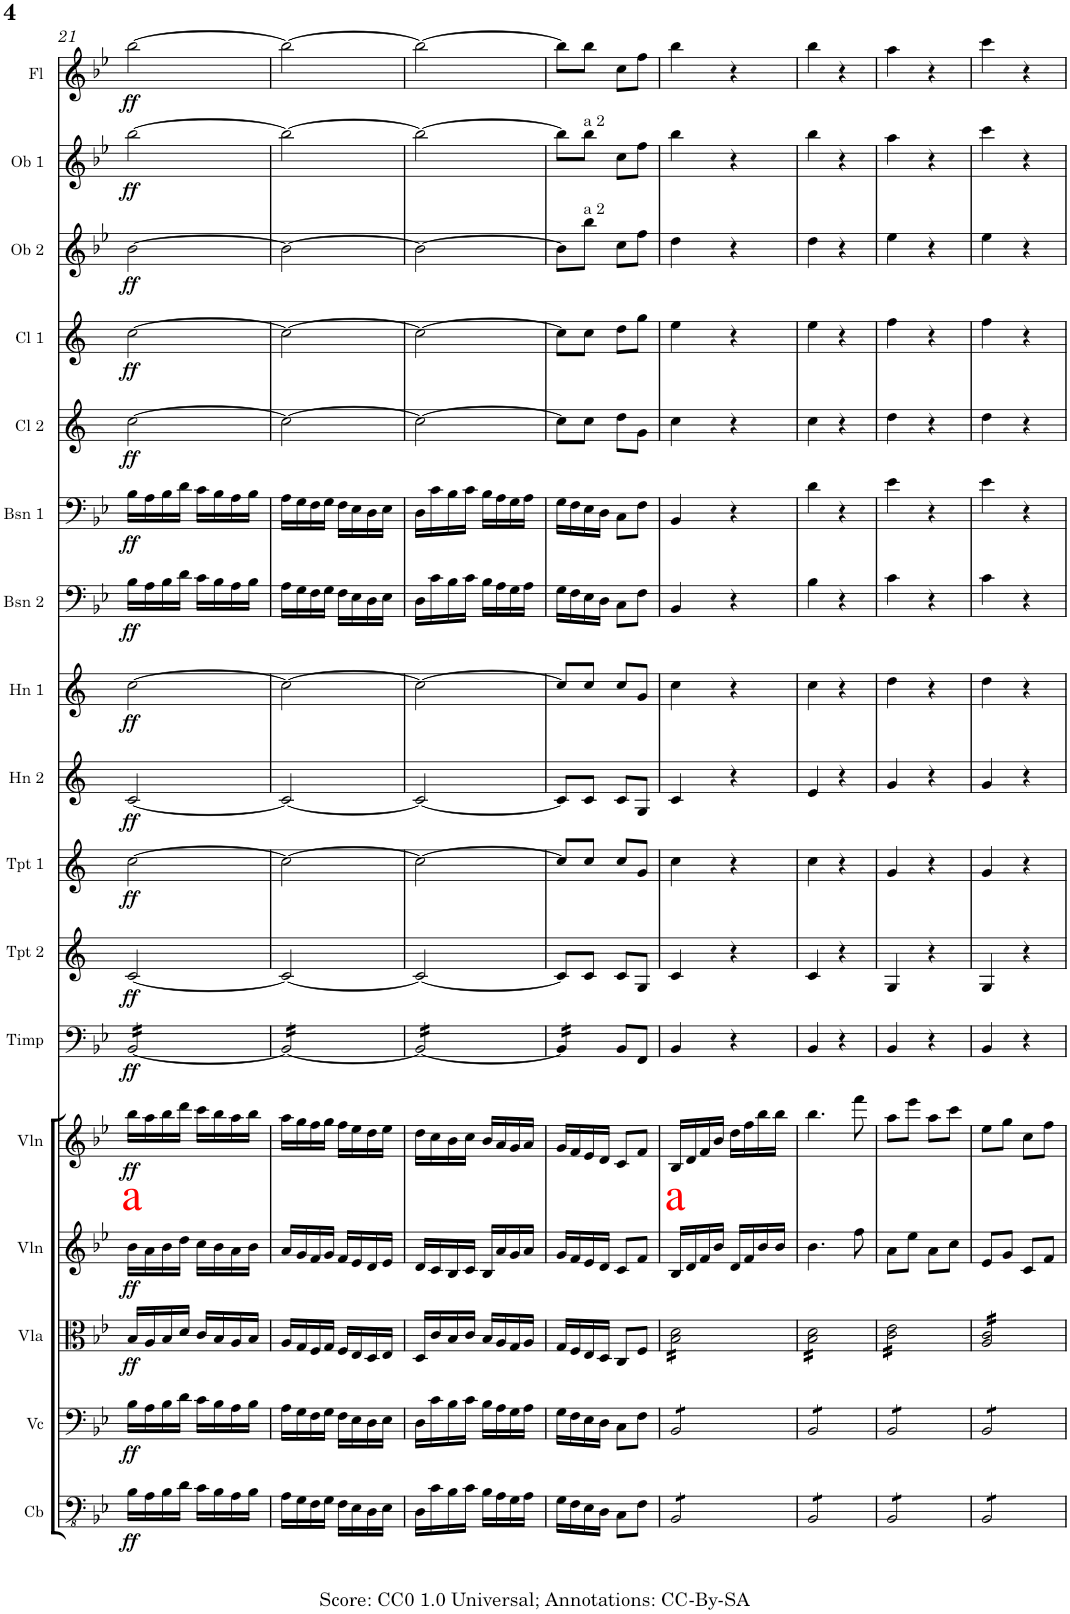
**kern	**dynam	**kern	**dynam	**kern	**dynam	**kern	**dynam	**kern	**text	**dynam	**kern	**dynam	**kern	**dynam	**kern	**dynam	**kern	**dynam	**kern	**dynam	**kern	**dynam	**kern	**dynam	**kern	**dynam	**kern	**dynam	**kern	**dynam	**kern	**dynam	**kern	**dynam
*part17	*part17	*part16	*part16	*part15	*part15	*part14	*part14	*part13	*part13	*part13	*part12	*part12	*part11	*part11	*part10	*part10	*part9	*part9	*part8	*part8	*part7	*part7	*part6	*part6	*part5	*part5	*part4	*part4	*part3	*part3	*part2	*part2	*part1	*part1
*staff17	*staff17	*staff16	*staff16	*staff15	*staff15	*staff14	*staff14	*staff13	*staff13	*staff13	*staff12	*staff12	*staff11	*staff11	*staff10	*staff10	*staff9	*staff9	*staff8	*staff8	*staff7	*staff7	*staff6	*staff6	*staff5	*staff5	*staff4	*staff4	*staff3	*staff3	*staff2	*staff2	*staff1	*staff1
*I"Contrabass	*	*I"Violoncello	*	*I"Viola	*	*I"Violin	*	*I"Violin	*	*	*I"Timpani	*	*I"Bb Trumpet 2	*	*I"Bb Trumpet 1	*	*I"Bb (basso) Horn 2	*	*I"Bb (basso) Horn 1	*	*I"Bassoon 2	*	*I"Bassoon 1	*	*I"Bb Clarinet 2	*	*I"Bb Clarinet 1	*	*I"Oboe 2	*	*I"Oboe 1	*	*I"Flute	*
*I'Cb	*	*I'Vc	*	*I'Vla	*	*I'Vln	*	*I'Vln	*	*	*I'Timp	*	*I'Tpt 2	*	*I'Tpt 1	*	*I'Hn 2	*	*I'Hn 1	*	*I'Bsn 2	*	*I'Bsn 1	*	*I'Cl 2	*	*I'Cl 1	*	*I'Ob 2	*	*I'Ob 1	*	*I'Fl	*
!!LO:PB:g=z
*clefFv4	*	*clefF4	*	*clefC3	*	*clefG2	*	*clefG2	*	*	*clefF4	*	*clefG2	*	*clefG2	*	*clefG2	*	*clefG2	*	*clefF4	*	*clefF4	*	*clefG2	*	*clefG2	*	*clefG2	*	*clefG2	*	*clefG2	*
*	*	*	*	*	*	*	*	*	*	*	*	*	*Trd1c2	*	*Trd1c2	*	*Trd8c14	*	*Trd8c14	*	*	*	*	*	*Trd1c2	*	*Trd1c2	*	*	*	*	*	*	*
*k[b-e-]	*	*k[b-e-]	*	*k[b-e-]	*	*k[b-e-]	*	*k[b-e-]	*	*	*k[b-e-]	*	*k[]	*	*k[]	*	*k[]	*	*k[]	*	*k[b-e-]	*	*k[b-e-]	*	*k[]	*	*k[]	*	*k[b-e-]	*	*k[b-e-]	*	*k[b-e-]	*
*M2/4	*	*M2/4	*	*M2/4	*	*M2/4	*	*M2/4	*	*	*M2/4	*	*M2/4	*	*M2/4	*	*M2/4	*	*M2/4	*	*M2/4	*	*M2/4	*	*M2/4	*	*M2/4	*	*M2/4	*	*M2/4	*	*M2/4	*
=21	=21	=21	=21	=21	=21	=21	=21	=21	=21	=21	=21	=21	=21	=21	=21	=21	=21	=21	=21	=21	=21	=21	=21	=21	=21	=21	=21	=21	=21	=21	=21	=21	=21	=21
!	!LO:DY:b	!	!LO:DY:b	!	!LO:DY:b	!	!LO:DY:b	!	!LO:LY:b:color=#FF0000	!LO:DY:b	!	!LO:DY:b	!	!LO:DY:b	!	!LO:DY:b	!	!LO:DY:b	!	!LO:DY:b	!	!LO:DY:b	!	!LO:DY:b	!	!LO:DY:b	!	!LO:DY:b	!	!LO:DY:b	!	!LO:DY:b	!	!LO:DY:b
*	*	*	*	*	*	*	*	*	*	*	*tremolo	*	*	*	*	*	*	*	*	*	*	*	*	*	*	*	*	*	*	*	*	*	*	*
16BB-\LL	ff	16B-\LL	ff	16B-/LL	ff	16b-\LL	ff	16bb-\LL	a	ff	[16BB-/LL	ff	[2c/	ff	[2cc\	ff	[2c/	ff	[2cc\	ff	16B-\LL	ff	16B-\LL	ff	[2cc\	ff	[2cc\	ff	[2b-\	ff	[2bb-\	ff	[2bb-\	ff
16AA\	.	16A\	.	16A/	.	16a\	.	16aa\	.	.	16BB-/	.	.	.	.	.	.	.	.	.	16A\	.	16A\	.	.	.	.	.	.	.	.	.	.	.
16BB-\	.	16B-\	.	16B-/	.	16b-\	.	16bb-\	.	.	16BB-/	.	.	.	.	.	.	.	.	.	16B-\	.	16B-\	.	.	.	.	.	.	.	.	.	.	.
16D\JJ	.	16d\JJ	.	16d/JJ	.	16dd\JJ	.	16ddd\JJ	.	.	16BB-/	.	.	.	.	.	.	.	.	.	16d\JJ	.	16d\JJ	.	.	.	.	.	.	.	.	.	.	.
16C\LL	.	16c\LL	.	16c/LL	.	16cc\LL	.	16ccc\LL	.	.	16BB-/	.	.	.	.	.	.	.	.	.	16c\LL	.	16c\LL	.	.	.	.	.	.	.	.	.	.	.
16BB-\	.	16B-\	.	16B-/	.	16b-\	.	16bb-\	.	.	16BB-/	.	.	.	.	.	.	.	.	.	16B-\	.	16B-\	.	.	.	.	.	.	.	.	.	.	.
16AA\	.	16A\	.	16A/	.	16a\	.	16aa\	.	.	16BB-/	.	.	.	.	.	.	.	.	.	16A\	.	16A\	.	.	.	.	.	.	.	.	.	.	.
16BB-\JJ	.	16B-\JJ	.	16B-/JJ	.	16b-\JJ	.	16bb-\JJ	.	.	16BB-/JJ	.	.	.	.	.	.	.	.	.	16B-\JJ	.	16B-\JJ	.	.	.	.	.	.	.	.	.	.	.
=22	=22	=22	=22	=22	=22	=22	=22	=22	=22	=22	=22	=22	=22	=22	=22	=22	=22	=22	=22	=22	=22	=22	=22	=22	=22	=22	=22	=22	=22	=22	=22	=22	=22	=22
16AA\LL	.	16A\LL	.	16A/LL	.	16a/LL	.	16aa\LL	.	.	16BB-/LL	.	2c/_	.	2cc\_	.	2c/_	.	2cc\_	.	16A\LL	.	16A\LL	.	2cc\_	.	2cc\_	.	2b-\_	.	2bb-\_	.	2bb-\_	.
16GG\	.	16G\	.	16G/	.	16g/	.	16gg\	.	.	16BB-/	.	.	.	.	.	.	.	.	.	16G\	.	16G\	.	.	.	.	.	.	.	.	.	.	.
16FF\	.	16F\	.	16F/	.	16f/	.	16ff\	.	.	16BB-/	.	.	.	.	.	.	.	.	.	16F\	.	16F\	.	.	.	.	.	.	.	.	.	.	.
16GG\JJ	.	16G\JJ	.	16G/JJ	.	16g/JJ	.	16gg\JJ	.	.	16BB-/	.	.	.	.	.	.	.	.	.	16G\JJ	.	16G\JJ	.	.	.	.	.	.	.	.	.	.	.
16FF\LL	.	16F\LL	.	16F/LL	.	16f/LL	.	16ff\LL	.	.	16BB-/	.	.	.	.	.	.	.	.	.	16F\LL	.	16F\LL	.	.	.	.	.	.	.	.	.	.	.
16EE-\	.	16E-\	.	16E-/	.	16e-/	.	16ee-\	.	.	16BB-/	.	.	.	.	.	.	.	.	.	16E-\	.	16E-\	.	.	.	.	.	.	.	.	.	.	.
16DD\	.	16D\	.	16D/	.	16d/	.	16dd\	.	.	16BB-/	.	.	.	.	.	.	.	.	.	16D\	.	16D\	.	.	.	.	.	.	.	.	.	.	.
16EE-\JJ	.	16E-\JJ	.	16E-/JJ	.	16e-/JJ	.	16ee-\JJ	.	.	16BB-/JJ	.	.	.	.	.	.	.	.	.	16E-\JJ	.	16E-\JJ	.	.	.	.	.	.	.	.	.	.	.
=23	=23	=23	=23	=23	=23	=23	=23	=23	=23	=23	=23	=23	=23	=23	=23	=23	=23	=23	=23	=23	=23	=23	=23	=23	=23	=23	=23	=23	=23	=23	=23	=23	=23	=23
16DD\LL	.	16D\LL	.	16D/LL	.	16d/LL	.	16dd\LL	.	.	16BB-/LL	.	2c/_	.	2cc\_	.	2c/_	.	2cc\_	.	16D\LL	.	16D\LL	.	2cc\_	.	2cc\_	.	2b-\_	.	2bb-\_	.	2bb-\_	.
16C\	.	16c\	.	16c/	.	16c/	.	16cc\	.	.	16BB-/	.	.	.	.	.	.	.	.	.	16c\	.	16c\	.	.	.	.	.	.	.	.	.	.	.
16BB-\	.	16B-\	.	16B-/	.	16B-/	.	16b-\	.	.	16BB-/	.	.	.	.	.	.	.	.	.	16B-\	.	16B-\	.	.	.	.	.	.	.	.	.	.	.
16C\JJ	.	16c\JJ	.	16c/JJ	.	16c/JJ	.	16cc\JJ	.	.	16BB-/	.	.	.	.	.	.	.	.	.	16c\JJ	.	16c\JJ	.	.	.	.	.	.	.	.	.	.	.
16BB-\LL	.	16B-\LL	.	16B-/LL	.	16B-/LL	.	16b-/LL	.	.	16BB-/	.	.	.	.	.	.	.	.	.	16B-\LL	.	16B-\LL	.	.	.	.	.	.	.	.	.	.	.
16AA\	.	16A\	.	16A/	.	16a/	.	16a/	.	.	16BB-/	.	.	.	.	.	.	.	.	.	16A\	.	16A\	.	.	.	.	.	.	.	.	.	.	.
16GG\	.	16G\	.	16G/	.	16g/	.	16g/	.	.	16BB-/	.	.	.	.	.	.	.	.	.	16G\	.	16G\	.	.	.	.	.	.	.	.	.	.	.
16AA\JJ	.	16A\JJ	.	16A/JJ	.	16a/JJ	.	16a/JJ	.	.	16BB-/JJ	.	.	.	.	.	.	.	.	.	16A\JJ	.	16A\JJ	.	.	.	.	.	.	.	.	.	.	.
=24	=24	=24	=24	=24	=24	=24	=24	=24	=24	=24	=24	=24	=24	=24	=24	=24	=24	=24	=24	=24	=24	=24	=24	=24	=24	=24	=24	=24	=24	=24	=24	=24	=24	=24
16GG\LL	.	16G\LL	.	16G/LL	.	16g/LL	.	16g/LL	.	.	16BB-/]LL	.	8c/L]	.	8cc/L]	.	8c/L]	.	8cc/L]	.	16G\LL	.	16G\LL	.	8cc\L]	.	8cc\L]	.	8b-\L]	.	8bb-\L]	.	8bb-\L]	.
16FF\	.	16F\	.	16F/	.	16f/	.	16f/	.	.	16BB-/	.	.	.	.	.	.	.	.	.	16F\	.	16F\	.	.	.	.	.	.	.	.	.	.	.
!	!	!	!	!	!	!	!	!	!	!	!	!	!	!	!	!	!	!	!	!	!	!	!	!	!	!	!	!	!	!	!LO:TX:a:t=a 2	!	!	!
!	!	!	!	!	!	!	!	!	!	!	!	!	!	!	!	!	!	!	!	!	!	!	!	!	!	!	!	!	!LO:TX:a:t=a 2	!	!	!	!	!
16EE-\	.	16E-\	.	16E-/	.	16e-/	.	16e-/	.	.	16BB-/	.	8c/J	.	8cc/J	.	8c/J	.	8cc/J	.	16E-\	.	16E-\	.	8cc\J	.	8cc\J	.	8bb-\J	.	8bb-\J	.	8bb-\J	.
16DD\JJ	.	16D\JJ	.	16D/JJ	.	16d/JJ	.	16d/JJ	.	.	16BB-/JJ	.	.	.	.	.	.	.	.	.	16D\JJ	.	16D\JJ	.	.	.	.	.	.	.	.	.	.	.
*	*	*	*	*	*	*	*	*	*	*	*Xtremolo	*	*	*	*	*	*	*	*	*	*	*	*	*	*	*	*	*	*	*	*	*	*	*
8CC\L	.	8C\L	.	8C/L	.	8c/L	.	8c/L	.	.	8BB-/L	.	8c/L	.	8cc/L	.	8c/L	.	8cc/L	.	8C\L	.	8C\L	.	8dd\L	.	8dd\L	.	8cc\L	.	8cc\L	.	8cc\L	.
8FF\J	.	8F\J	.	8F/J	.	8f/J	.	8f/J	.	.	8FF/J	.	8G/J	.	8g/J	.	8G/J	.	8g/J	.	8F\J	.	8F\J	.	8g\J	.	8gg\J	.	8ff\J	.	8ff\J	.	8ff\J	.
=25	=25	=25	=25	=25	=25	=25	=25	=25	=25	=25	=25	=25	=25	=25	=25	=25	=25	=25	=25	=25	=25	=25	=25	=25	=25	=25	=25	=25	=25	=25	=25	=25	=25	=25
!	!	!	!	!	!	!	!	!	!LO:LY:b:color=#FF0000	!	!	!	!	!	!	!	!	!	!	!	!	!	!	!	!	!	!	!	!	!	!	!	!	!
*tremolo	*	*	*	*	*	*	*	*	*	*	*	*	*	*	*	*	*	*	*	*	*	*	*	*	*	*	*	*	*	*	*	*	*	*
*	*	*tremolo	*	*	*	*	*	*	*	*	*	*	*	*	*	*	*	*	*	*	*	*	*	*	*	*	*	*	*	*	*	*	*	*
*	*	*	*	*tremolo	*	*	*	*	*	*	*	*	*	*	*	*	*	*	*	*	*	*	*	*	*	*	*	*	*	*	*	*	*	*
8BBB-/L	.	8BB-/L	.	16B-\ 16d\LL	.	16B-/LL	.	16B-/LL	a	.	4BB-/	.	4c/	.	4cc\	.	4c/	.	4cc\	.	4BB-/	.	4BB-/	.	4cc\	.	4ee\	.	4dd\	.	4bb-\	.	4bb-\	.
.	.	.	.	16B-\ 16d\	.	16d/	.	16d/	.	.	.	.	.	.	.	.	.	.	.	.	.	.	.	.	.	.	.	.	.	.	.	.	.	.
8BBB-/	.	8BB-/	.	16B-\ 16d\	.	16f/	.	16f/	.	.	.	.	.	.	.	.	.	.	.	.	.	.	.	.	.	.	.	.	.	.	.	.	.	.
.	.	.	.	16B-\ 16d\	.	16b-/JJ	.	16b-/JJ	.	.	.	.	.	.	.	.	.	.	.	.	.	.	.	.	.	.	.	.	.	.	.	.	.	.
8BBB-/	.	8BB-/	.	16B-\ 16d\	.	16d/LL	.	16dd\LL	.	.	4r	.	4r	.	4r	.	4r	.	4r	.	4r	.	4r	.	4r	.	4r	.	4r	.	4r	.	4r	.
.	.	.	.	16B-\ 16d\	.	16f/	.	16ff\	.	.	.	.	.	.	.	.	.	.	.	.	.	.	.	.	.	.	.	.	.	.	.	.	.	.
8BBB-/J	.	8BB-/J	.	16B-\ 16d\	.	16b-/	.	16bb-\	.	.	.	.	.	.	.	.	.	.	.	.	.	.	.	.	.	.	.	.	.	.	.	.	.	.
.	.	.	.	16B-\ 16d\JJ	.	16b-/JJ	.	16bb-\JJ	.	.	.	.	.	.	.	.	.	.	.	.	.	.	.	.	.	.	.	.	.	.	.	.	.	.
=26	=26	=26	=26	=26	=26	=26	=26	=26	=26	=26	=26	=26	=26	=26	=26	=26	=26	=26	=26	=26	=26	=26	=26	=26	=26	=26	=26	=26	=26	=26	=26	=26	=26	=26
8BBB-/L	.	8BB-/L	.	16B-\ 16d\LL	.	4.b-\	.	4.bb-\	.	.	4BB-/	.	4c/	.	4cc\	.	4e/	.	4cc\	.	4B-\	.	4d\	.	4cc\	.	4ee\	.	4dd\	.	4bb-\	.	4bb-\	.
.	.	.	.	16B-\ 16d\	.	.	.	.	.	.	.	.	.	.	.	.	.	.	.	.	.	.	.	.	.	.	.	.	.	.	.	.	.	.
8BBB-/	.	8BB-/	.	16B-\ 16d\	.	.	.	.	.	.	.	.	.	.	.	.	.	.	.	.	.	.	.	.	.	.	.	.	.	.	.	.	.	.
.	.	.	.	16B-\ 16d\	.	.	.	.	.	.	.	.	.	.	.	.	.	.	.	.	.	.	.	.	.	.	.	.	.	.	.	.	.	.
8BBB-/	.	8BB-/	.	16B-\ 16d\	.	.	.	.	.	.	4r	.	4r	.	4r	.	4r	.	4r	.	4r	.	4r	.	4r	.	4r	.	4r	.	4r	.	4r	.
.	.	.	.	16B-\ 16d\	.	.	.	.	.	.	.	.	.	.	.	.	.	.	.	.	.	.	.	.	.	.	.	.	.	.	.	.	.	.
8BBB-/J	.	8BB-/J	.	16B-\ 16d\	.	8ff\	.	8fff\	.	.	.	.	.	.	.	.	.	.	.	.	.	.	.	.	.	.	.	.	.	.	.	.	.	.
.	.	.	.	16B-\ 16d\JJ	.	.	.	.	.	.	.	.	.	.	.	.	.	.	.	.	.	.	.	.	.	.	.	.	.	.	.	.	.	.
=27	=27	=27	=27	=27	=27	=27	=27	=27	=27	=27	=27	=27	=27	=27	=27	=27	=27	=27	=27	=27	=27	=27	=27	=27	=27	=27	=27	=27	=27	=27	=27	=27	=27	=27
8BBB-/L	.	8BB-/L	.	16c\ 16e-\LL	.	8a\L	.	8aa\L	.	.	4BB-/	.	4G/	.	4g/	.	4g/	.	4dd\	.	4c\	.	4e-\	.	4dd\	.	4ff\	.	4ee-\	.	4aa\	.	4aa\	.
.	.	.	.	16c\ 16e-\	.	.	.	.	.	.	.	.	.	.	.	.	.	.	.	.	.	.	.	.	.	.	.	.	.	.	.	.	.	.
8BBB-/	.	8BB-/	.	16c\ 16e-\	.	8ee-\J	.	8eee-\J	.	.	.	.	.	.	.	.	.	.	.	.	.	.	.	.	.	.	.	.	.	.	.	.	.	.
.	.	.	.	16c\ 16e-\	.	.	.	.	.	.	.	.	.	.	.	.	.	.	.	.	.	.	.	.	.	.	.	.	.	.	.	.	.	.
8BBB-/	.	8BB-/	.	16c\ 16e-\	.	8a\L	.	8aa\L	.	.	4r	.	4r	.	4r	.	4r	.	4r	.	4r	.	4r	.	4r	.	4r	.	4r	.	4r	.	4r	.
.	.	.	.	16c\ 16e-\	.	.	.	.	.	.	.	.	.	.	.	.	.	.	.	.	.	.	.	.	.	.	.	.	.	.	.	.	.	.
8BBB-/J	.	8BB-/J	.	16c\ 16e-\	.	8cc\J	.	8ccc\J	.	.	.	.	.	.	.	.	.	.	.	.	.	.	.	.	.	.	.	.	.	.	.	.	.	.
.	.	.	.	16c\ 16e-\JJ	.	.	.	.	.	.	.	.	.	.	.	.	.	.	.	.	.	.	.	.	.	.	.	.	.	.	.	.	.	.
=28	=28	=28	=28	=28	=28	=28	=28	=28	=28	=28	=28	=28	=28	=28	=28	=28	=28	=28	=28	=28	=28	=28	=28	=28	=28	=28	=28	=28	=28	=28	=28	=28	=28	=28
8BBB-/L	.	8BB-/L	.	16A/ 16c/LL	.	8e-/L	.	8ee-\L	.	.	4BB-/	.	4G/	.	4g/	.	4g/	.	4dd\	.	4c\	.	4e-\	.	4dd\	.	4ff\	.	4ee-\	.	4ccc\	.	4ccc\	.
.	.	.	.	16A/ 16c/	.	.	.	.	.	.	.	.	.	.	.	.	.	.	.	.	.	.	.	.	.	.	.	.	.	.	.	.	.	.
8BBB-/	.	8BB-/	.	16A/ 16c/	.	8g/J	.	8gg\J	.	.	.	.	.	.	.	.	.	.	.	.	.	.	.	.	.	.	.	.	.	.	.	.	.	.
.	.	.	.	16A/ 16c/	.	.	.	.	.	.	.	.	.	.	.	.	.	.	.	.	.	.	.	.	.	.	.	.	.	.	.	.	.	.
8BBB-/	.	8BB-/	.	16A/ 16c/	.	8c/L	.	8cc\L	.	.	4r	.	4r	.	4r	.	4r	.	4r	.	4r	.	4r	.	4r	.	4r	.	4r	.	4r	.	4r	.
.	.	.	.	16A/ 16c/	.	.	.	.	.	.	.	.	.	.	.	.	.	.	.	.	.	.	.	.	.	.	.	.	.	.	.	.	.	.
8BBB-/J	.	8BB-/J	.	16A/ 16c/	.	8f/J	.	8ff\J	.	.	.	.	.	.	.	.	.	.	.	.	.	.	.	.	.	.	.	.	.	.	.	.	.	.
*	*	*Xtremolo	*	*	*	*	*	*	*	*	*	*	*	*	*	*	*	*	*	*	*	*	*	*	*	*	*	*	*	*	*	*	*	*
*Xtremolo	*	*	*	*	*	*	*	*	*	*	*	*	*	*	*	*	*	*	*	*	*	*	*	*	*	*	*	*	*	*	*	*	*	*
.	.	.	.	16A/ 16c/JJ	.	.	.	.	.	.	.	.	.	.	.	.	.	.	.	.	.	.	.	.	.	.	.	.	.	.	.	.	.	.
*	*	*	*	*Xtremolo	*	*	*	*	*	*	*	*	*	*	*	*	*	*	*	*	*	*	*	*	*	*	*	*	*	*	*	*	*	*
=	=	=	=	=	=	=	=	=	=	=	=	=	=	=	=	=	=	=	=	=	=	=	=	=	=	=	=	=	=	=	=	=	=	=
*-	*-	*-	*-	*-	*-	*-	*-	*-	*-	*-	*-	*-	*-	*-	*-	*-	*-	*-	*-	*-	*-	*-	*-	*-	*-	*-	*-	*-	*-	*-	*-	*-	*-	*-
